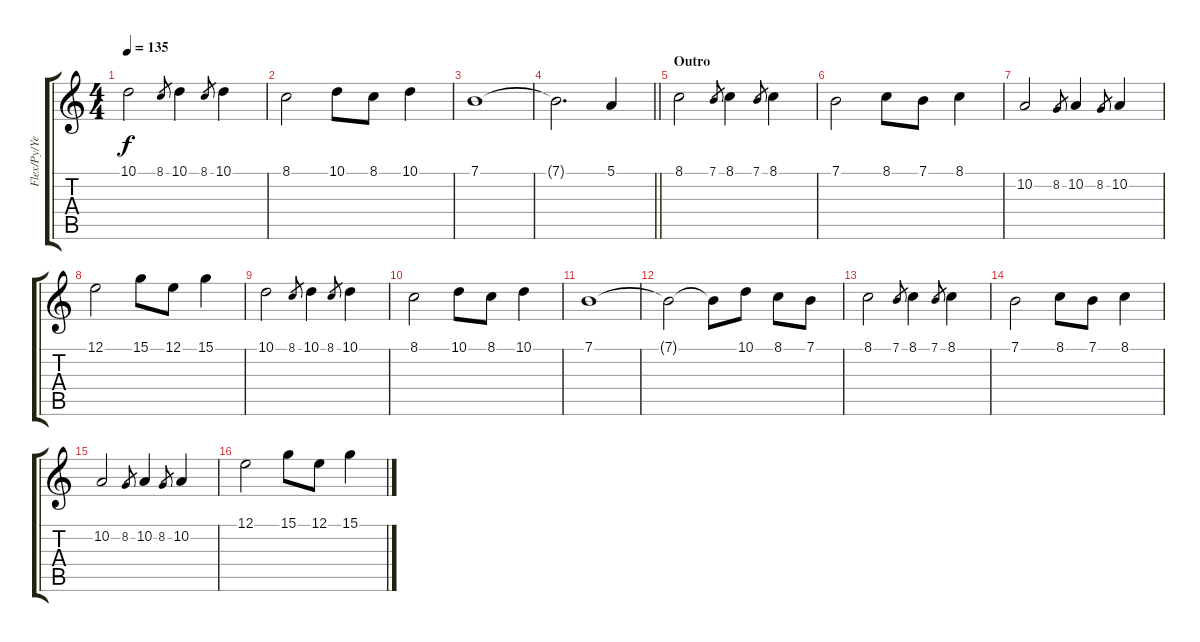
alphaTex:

\track ("Flex/Py/Yellow" "Flex/Py/Ye") {instrument bagpipe}
\staff {score tabs}
\tuning (E4 B3 G3 D3 A2 E2) {hide}
\ts (4 4)
\tempo 135
\clef g2
\ks c
10.1.2{dy f} 8.1.8{gr} 10.1.4 8.1.8{gr} 10.1.4 |
8.1.2 10.1.8 8.1.8 10.1.4 |
7.1.1 |
\barLineRight lightlight
7.1{t}.2{d} 5.1.4 |
\section ("" "Outro")
8.1.2 7.1.8{gr} 8.1.4 7.1.8{gr} 8.1.4 |
7.1.2 8.1.8 7.1.8 8.1.4 |
10.2.2 8.2.8{gr} 10.2.4 8.2.8{gr} 10.2.4 |
12.1.2 15.1.8 12.1.8 15.1.4 |
10.1.2 8.1.8{gr} 10.1.4 8.1.8{gr} 10.1.4 |
8.1.2 10.1.8 8.1.8 10.1.4 |
7.1.1 |
7.1{t}.2 7.1{t}.8 10.1.8 8.1.8 7.1.8 |
8.1.2 7.1.8{gr} 8.1.4 7.1.8{gr} 8.1.4 |
7.1.2 8.1.8 7.1.8 8.1.4 |
10.2.2 8.2.8{gr} 10.2.4 8.2.8{gr} 10.2.4 |
12.1.2 15.1.8 12.1.8 15.1.4
